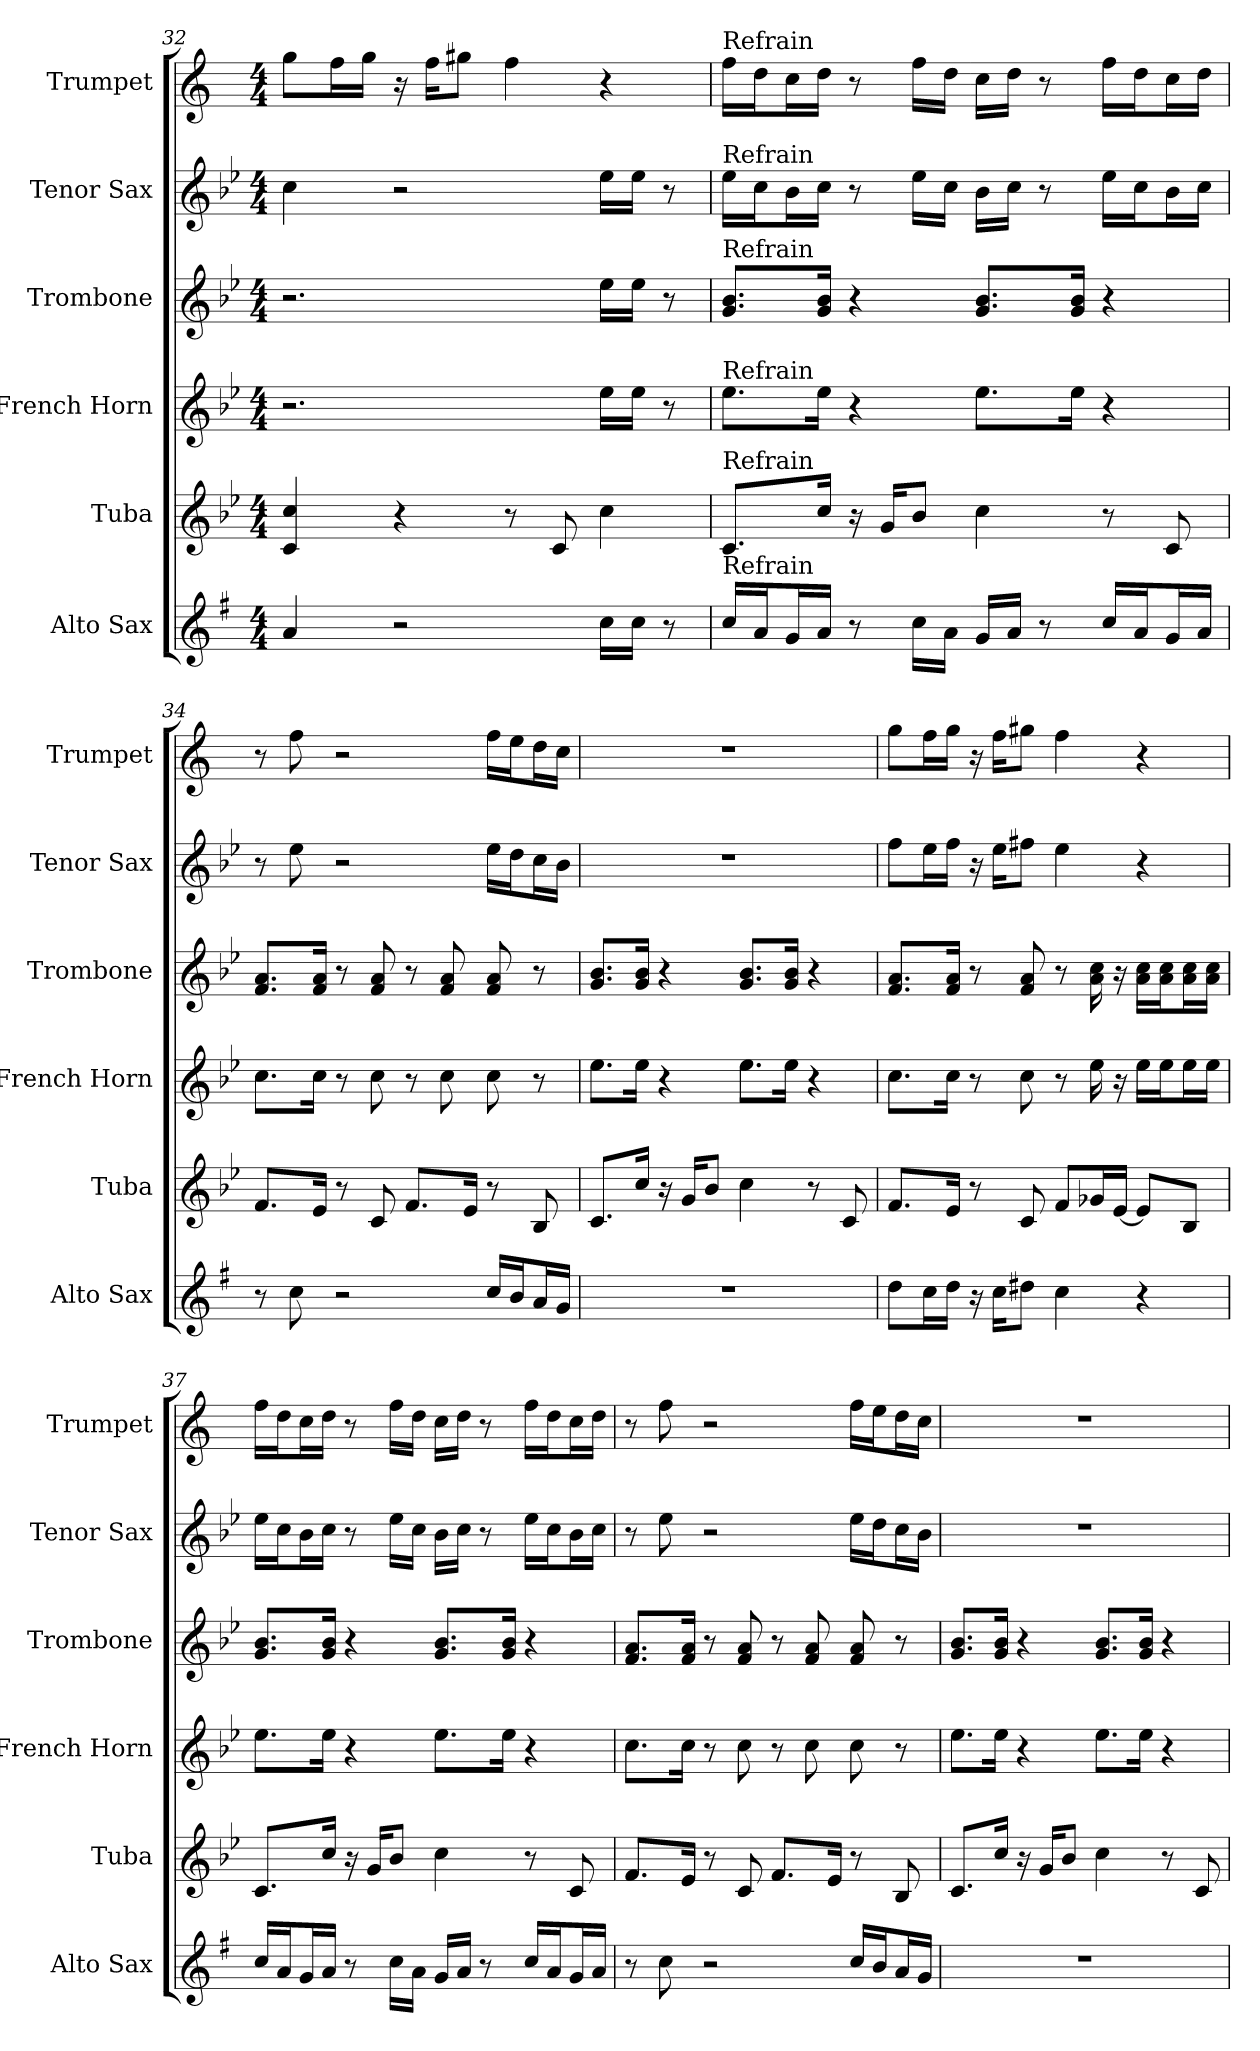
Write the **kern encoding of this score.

**kern	**kern	**kern	**kern	**kern	**kern
*part6	*part5	*part4	*part3	*part2	*part1
*staff6	*staff5	*staff4	*staff3	*staff2	*staff1
*I"Alto Sax	*I"Tuba	*I"French Horn	*I"Trombone	*I"Tenor Sax	*I"Trumpet
*I'Alto Sax	*I'Tuba	*I'French Horn	*I'Trombone	*I'Tenor Sax	*I'Trumpet
*clefG2	*clefG2	*clefG2	*clefG2	*clefG2	*clefG2
*ITrd5c9	*ITrd15c26	*ITrd8c14	*ITrd8c14	*ITrd8c14	*ITrd1c2
*k[b-e-]	*k[b-e-]	*k[b-e-]	*k[b-e-]	*k[b-e-]	*k[b-e-]
*M4/4	*M4/4	*M4/4	*M4/4	*M4/4	*M4/4
=32	=32	=32	=32	=32	=32
4c	4CC 4C	2.r	2.r	4c	8ffL
.	.	.	.	.	16ee-L
.	.	.	.	.	16ffJJ
2r	4r	.	.	2r	16r
.	.	.	.	.	16ee-KL
.	.	.	.	.	8ff#XJ
.	8r	.	.	.	4ee-
.	8CC	.	.	.	.
16e-LL	4C	16e-LL	16e-LL	16e-LL	4r
16e-JJ	.	16e-JJ	16e-JJ	16e-JJ	.
8r	.	8r	8r	8r	.
=33	=33	=33	=33	=33	=33
!	!	!	!	!	!LO:TX:a:t=Refrain
!	!	!	!	!LO:TX:a:t=Refrain	!
!	!	!	!LO:TX:a:t=Refrain	!	!
!	!	!LO:TX:a:t=Refrain	!	!	!
!	!LO:TX:a:t=Refrain	!	!	!	!
!LO:TX:a:t=Refrain	!	!	!	!	!
16e-LL	8.CCL	8.e-L	8.G 8.B-L	16e-LL	16ee-LL
16cJ	.	.	.	16cJ	16ccJ
16B-L	.	.	.	16B-L	16b-L
16cJJ	16CJk	16e-Jk	16G 16B-Jk	16cJJ	16ccJJ
8r	16r	4r	4r	8r	8r
.	16GGKL	.	.	.	.
16e-LL	8BB-J	.	.	16e-LL	16ee-LL
16cJJ	.	.	.	16cJJ	16ccJJ
16B-LL	4C	8.e-L	8.G 8.B-L	16B-LL	16b-LL
16cJJ	.	.	.	16cJJ	16ccJJ
8r	.	.	.	8r	8r
.	.	16e-Jk	16G 16B-Jk	.	.
16e-LL	8r	4r	4r	16e-LL	16ee-LL
16cJ	.	.	.	16cJ	16ccJ
16B-L	8CC	.	.	16B-L	16b-L
16cJJ	.	.	.	16cJJ	16ccJJ
=34	=34	=34	=34	=34	=34
8r	8.FFL	8.cL	8.F 8.AL	8r	8r
8e-	.	.	.	8e-	8ee-
.	16EE-Jk	16cJk	16F 16AJk	.	.
2r	8r	8r	8r	2r	2r
.	8CC	8c	8F 8A	.	.
.	8.FFL	8r	8r	.	.
.	.	8c	8F 8A	.	.
.	16EE-Jk	.	.	.	.
16e-LL	8r	8c	8F 8A	16e-LL	16ee-LL
16dJ	.	.	.	16dJ	16ddJ
16cL	8BBB-	8r	8r	16cL	16ccL
16B-JJ	.	.	.	16B-JJ	16b-JJ
=35	=35	=35	=35	=35	=35
1r	8.CCL	8.e-L	8.G 8.B-L	1r	1r
.	16CJk	16e-Jk	16G 16B-Jk	.	.
.	16r	4r	4r	.	.
.	16GGKL	.	.	.	.
.	8BB-J	.	.	.	.
.	4C	8.e-L	8.G 8.B-L	.	.
.	.	16e-Jk	16G 16B-Jk	.	.
.	8r	4r	4r	.	.
.	8CC	.	.	.	.
=36	=36	=36	=36	=36	=36
8fL	8.FFL	8.cL	8.F 8.AL	8fL	8ffL
16e-L	.	.	.	16e-L	16ee-L
16fJJ	16EE-Jk	16cJk	16F 16AJk	16fJJ	16ffJJ
16r	8r	8r	8r	16r	16r
16e-KL	.	.	.	16e-KL	16ee-KL
8f#XJ	8CC	8c	8F 8A	8f#XJ	8ff#XJ
4e-	8FFL	8r	8r	4e-	4ee-
.	16GG-XL	16e-	16A 16c	.	.
.	[16EE-JJ	16r	16r	.	.
4r	8EE-L]	16e-LL	16A 16cLL	4r	4r
.	.	16e-J	16A 16cJ	.	.
.	8BBB-J	16e-L	16A 16cL	.	.
.	.	16e-JJ	16A 16cJJ	.	.
=37	=37	=37	=37	=37	=37
16e-LL	8.CCL	8.e-L	8.G 8.B-L	16e-LL	16ee-LL
16cJ	.	.	.	16cJ	16ccJ
16B-L	.	.	.	16B-L	16b-L
16cJJ	16CJk	16e-Jk	16G 16B-Jk	16cJJ	16ccJJ
8r	16r	4r	4r	8r	8r
.	16GGKL	.	.	.	.
16e-LL	8BB-J	.	.	16e-LL	16ee-LL
16cJJ	.	.	.	16cJJ	16ccJJ
16B-LL	4C	8.e-L	8.G 8.B-L	16B-LL	16b-LL
16cJJ	.	.	.	16cJJ	16ccJJ
8r	.	.	.	8r	8r
.	.	16e-Jk	16G 16B-Jk	.	.
16e-LL	8r	4r	4r	16e-LL	16ee-LL
16cJ	.	.	.	16cJ	16ccJ
16B-L	8CC	.	.	16B-L	16b-L
16cJJ	.	.	.	16cJJ	16ccJJ
=38	=38	=38	=38	=38	=38
8r	8.FFL	8.cL	8.F 8.AL	8r	8r
8e-	.	.	.	8e-	8ee-
.	16EE-Jk	16cJk	16F 16AJk	.	.
2r	8r	8r	8r	2r	2r
.	8CC	8c	8F 8A	.	.
.	8.FFL	8r	8r	.	.
.	.	8c	8F 8A	.	.
.	16EE-Jk	.	.	.	.
16e-LL	8r	8c	8F 8A	16e-LL	16ee-LL
16dJ	.	.	.	16dJ	16ddJ
16cL	8BBB-	8r	8r	16cL	16ccL
16B-JJ	.	.	.	16B-JJ	16b-JJ
=39	=39	=39	=39	=39	=39
1r	8.CCL	8.e-L	8.G 8.B-L	1r	1r
.	16CJk	16e-Jk	16G 16B-Jk	.	.
.	16r	4r	4r	.	.
.	16GGKL	.	.	.	.
.	8BB-J	.	.	.	.
.	4C	8.e-L	8.G 8.B-L	.	.
.	.	16e-Jk	16G 16B-Jk	.	.
.	8r	4r	4r	.	.
.	8CC	.	.	.	.
=	=	=	=	=	=
*-	*-	*-	*-	*-	*-
